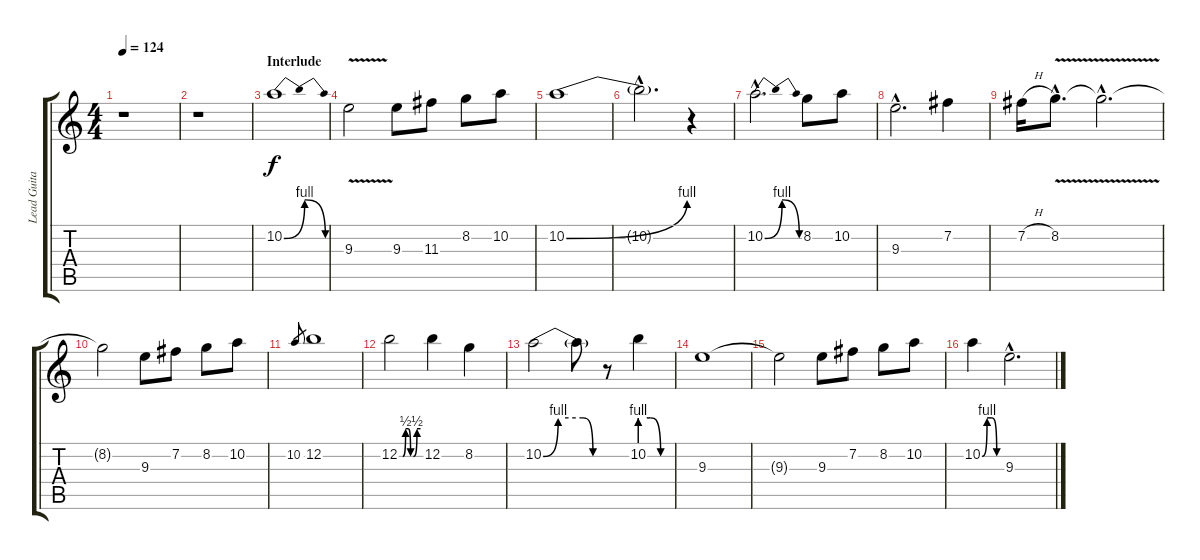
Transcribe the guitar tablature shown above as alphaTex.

\track ("Lead Guitar" "Lead Guita") {instrument overdrivenguitar}
\staff {score tabs}
\tuning (E4 B3 G3 D3 A2 E2) {hide}
\ts (4 4)
\tempo 124
\clef g2
\ks c
r.1{dy f} |
r.1 |
\section ("" "Interlude")
10.2{be (bendrelease 0 0 7 4 49 4 60 0)}.1 |
9.3{v}.2 9.3.8 11.3.8 8.2.8 10.2.8 |
10.2{be (bend 0 0 60 4)}.1 |
10.2{hac t}.2{d} r.4 |
10.2{be (bendrelease 0 0 10 4 50 4 60 0) hac}.2{d} 8.2.8 10.2.8 |
9.3{hac}.2{d} 7.2.4 |
7.2{h}.16 8.2{v hac}.8{d} 8.2{hac t}.2{d} |
8.2{t}.2 9.3.8 7.2.8 8.2.8 10.2.8 |
10.2.8{gr} 12.2.1 |
12.2{be (custom 0 0 10 0 18 2 25 2 32 0 40 0 50 2 60 2)}.2 12.2.4 8.2.4 |
10.2{be (custom 0 0 15 4 40 4 50 0 60 0)}.2 10.2{t}.8 r.8 10.2{be (custom 0 4 20 4 40 0 60 0)}.4 |
9.3.1 |
9.3{t}.2 9.3.8 7.2.8 8.2.8 10.2.8 |
10.2{be (custom 0 0 15 4 30 4 45 0 60 0)}.4 9.3{hac}.2{d}
